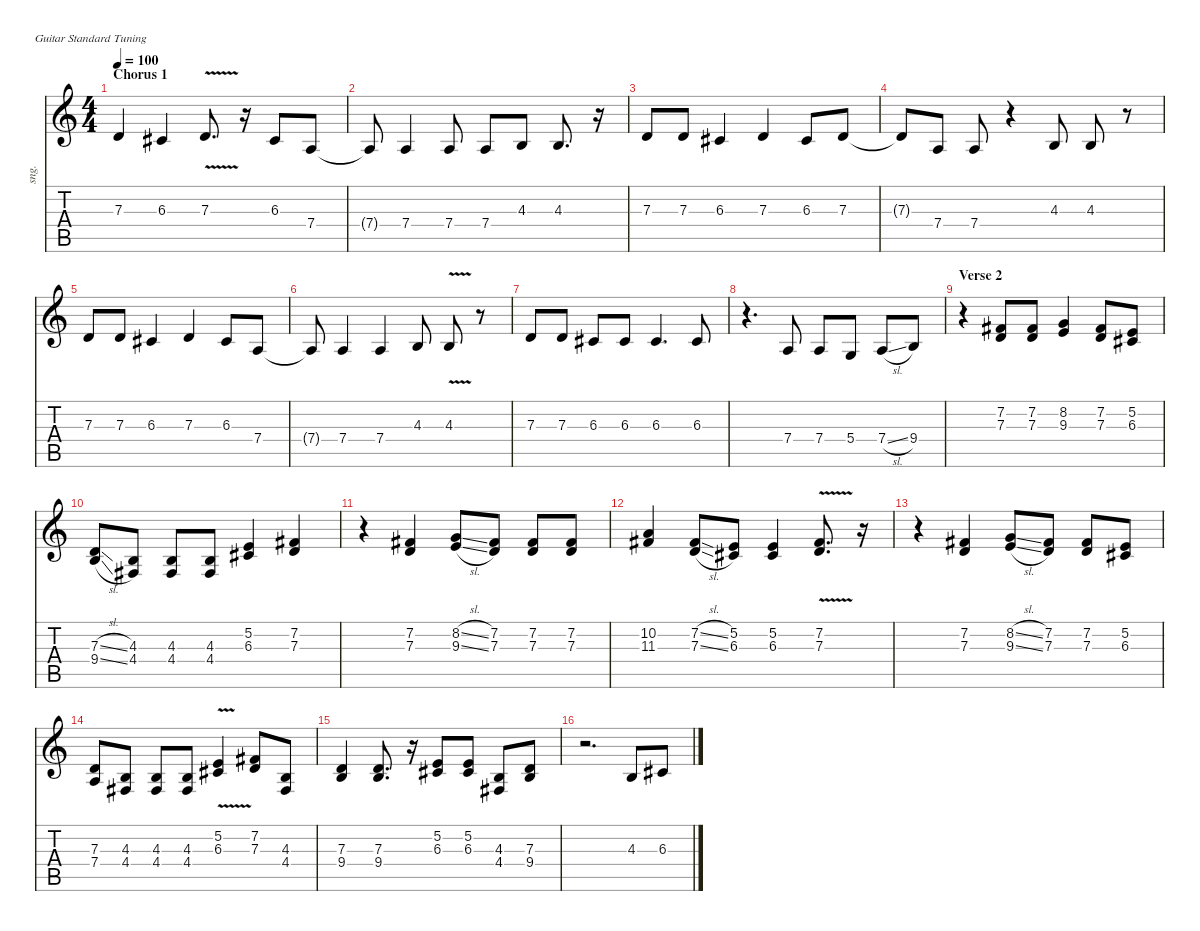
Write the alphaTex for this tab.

\defaultSystemsLayout 4
\hideDynamics
\bracketExtendMode nobrackets
\otherSystemsTrackNameOrientation horizontal
\track ("Talshin" "sng.") {instrument voiceoohs}
\staff {score tabs}
\tuning (E4 B3 G3 D3 A2 E2)
\ts (4 4)
\section ("" "Chorus 1")
\tempo 100
\clef g2
\ks c
7.3.4{dy mf beam Up} 6.3{acc #}.4{beam Up} 7.3{v}.8{d beam Up} r.16{beam Up} 6.3{acc #}.8{beam Up} 7.4.8{beam Up} |
7.4{t}.8{beam Up} 7.4.4{beam Up} 7.4.8{beam Up} 7.4.8{beam Up} 4.3.8{beam Up} 4.3.8{d beam Up} r.16{beam Up} |
7.3.8{beam Up} 7.3.8{beam Up} 6.3{acc #}.4{beam Up} 7.3.4{beam Up} 6.3{acc #}.8{beam Up} 7.3.8{beam Up} |
7.3{t}.8{beam Up} 7.4.8{beam Up} 7.4.8{beam Up} r.4{beam Up} 4.3.8{beam Up} 4.3.8{beam Up} r.8{beam Up} |
7.3.8{beam Up} 7.3.8{beam Up} 6.3{acc #}.4{beam Up} 7.3.4{beam Up} 6.3{acc #}.8{beam Up} 7.4.8{beam Up} |
7.4{t}.8{beam Up} 7.4.4{beam Up} 7.4.4{beam Up} 4.3.8{beam Up} 4.3{v}.8{beam Up} r.8{beam Up} |
7.3.8{beam Up} 7.3.8{beam Up} 6.3{acc #}.8{beam Up} 6.3{acc #}.8{beam Up} 6.3{acc #}.4{d beam Up} 6.3{acc #}.8{beam Up} |
r.4{d beam Down} 7.4.8{beam Up} 7.4.8{beam Up} 5.4.8{beam Up} 7.4{sl}.8{beam Up} 9.4.8{beam Up} |
\section ("" "Verse 2")
r.4{beam Down} (7.2{acc #} 7.3).8{beam Up} (7.2{acc #} 7.3).8{beam Up} (8.2 9.3).4{beam Up} (7.2{acc #} 7.3).8{beam Up} (5.2 6.3{acc #}).8{beam Up} |
(7.3{sl} 9.4{sl}).8{beam Up} (4.4{acc #} 4.3).8{beam Up} (4.3 4.4{acc #}).8{beam Up} (4.3 4.4{acc #}).8{beam Up} (5.2 6.3{acc #}).4{beam Up} (7.2{acc #} 7.3).4{beam Up} |
r.4{beam Down} (7.2{acc #} 7.3).4{beam Up} (8.2{sl} 9.3{sl}).8{beam Up} (7.2{acc #} 7.3).8{beam Up} (7.2{acc #} 7.3).8{beam Up} (7.2{acc #} 7.3).8{beam Up} |
(10.2 11.3{acc #}).4{beam Up} (7.2{sl acc #} 7.3{sl}).8{beam Up} (5.2 6.3{acc #}).8{beam Up} (5.2 6.3{acc #}).4{beam Up} (7.2{v acc #} 7.3).8{d beam Up} r.16{beam Up} |
r.4{beam Down} (7.2{acc #} 7.3).4{beam Up} (8.2{sl} 9.3{sl}).8{beam Up} (7.2{acc #} 7.3).8{beam Up} (7.2{acc #} 7.3).8{beam Up} (5.2 6.3{acc #}).8{beam Up} |
(7.3 7.4).8{beam Up} (4.3 4.4{acc #}).8{beam Up} (4.3 4.4{acc #}).8{beam Up} (4.3 4.4{acc #}).8{beam Up} (5.2{v} 6.3{v acc #}).4{beam Up} (7.2{acc #} 7.3).8{beam Up} (4.3 4.4{acc #}).8{beam Up} |
(7.3 9.4).4{beam Up} (7.3 9.4).8{d beam Up} r.16{beam Up} (5.2 6.3{acc #}).8{beam Up} (5.2 6.3{acc #}).8{beam Up} (4.3 4.4{acc #}).8{beam Up} (7.3 9.4).8{beam Up} |
r.2{d beam Down} 4.3.8{beam Up} 6.3{acc #}.8{beam Up}
